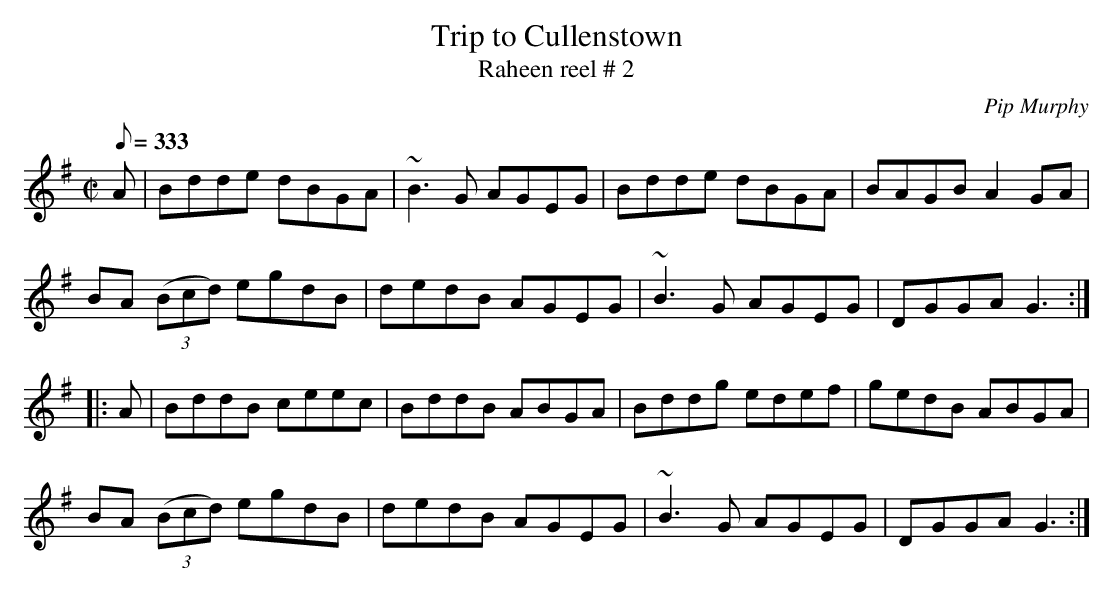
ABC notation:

X:1
T:Trip to Cullenstown
T:Raheen reel # 2
C:Pip Murphy
L:1/8
Q:333
M:C|
K:G
A|Bdde dBGA|~B3 G AGEG|Bdde dBGA|BAGB A2 GA|
BA (3(Bcd) egdB|dedB AGEG|~B3 G AGEG|DGGA G3:|
|:A|BddB ceec|BddB ABGA|Bddg edef|gedB ABGA|
BA (3(Bcd) egdB|dedB AGEG|~B3 G AGEG|DGGA G3:|
